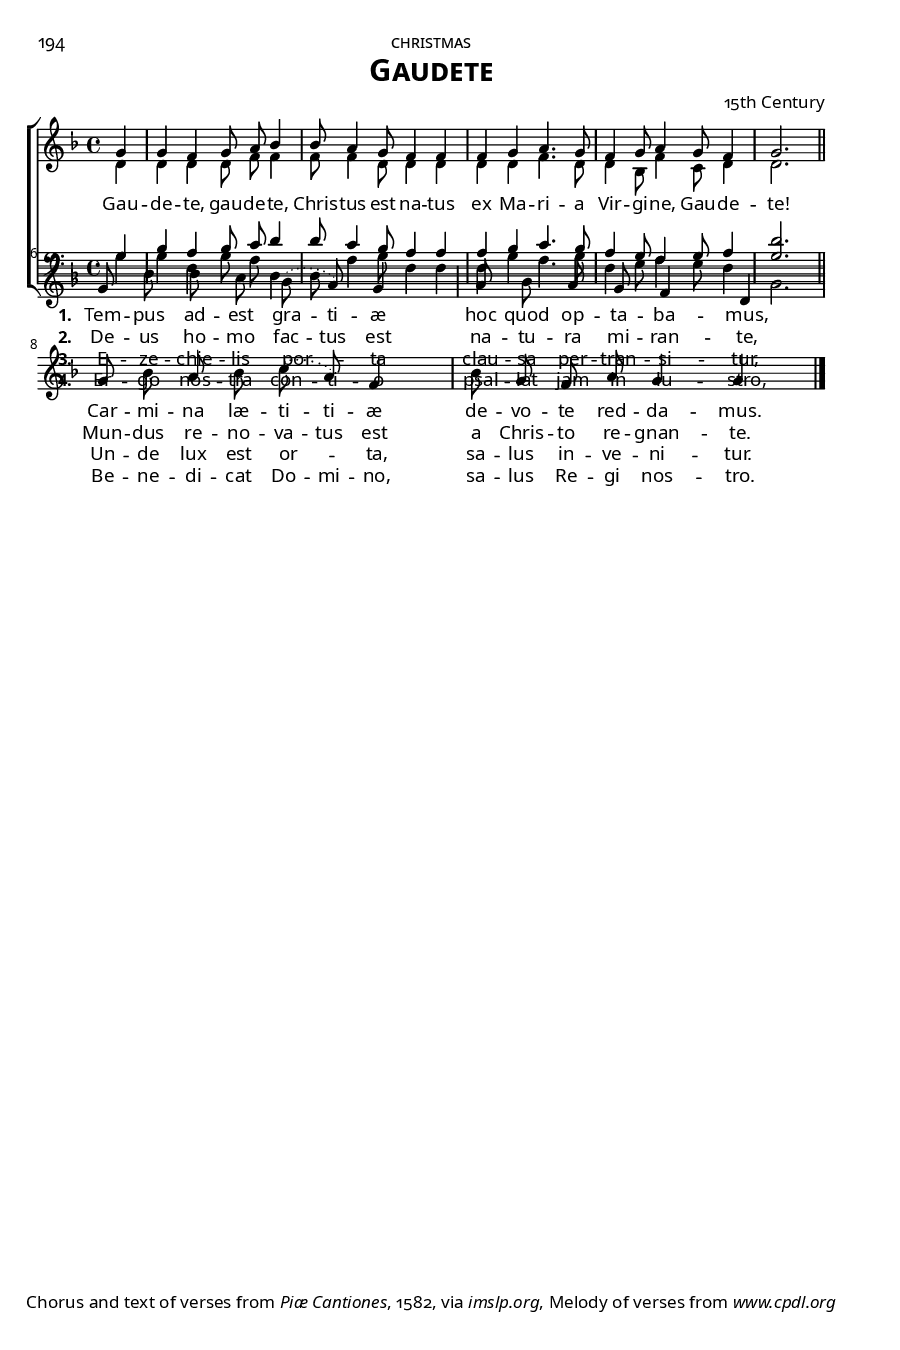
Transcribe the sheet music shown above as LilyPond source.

\version "2.14.2"
\include "util.ly"
\header {
    title = \markup{\override #'(font-name . "Garamond Premier Pro Semibold"){ \abs-fontsize #15 \smallCapsOldStyle"Gaudete"}}
    composer = \markup\oldStyleNum"15th Century"
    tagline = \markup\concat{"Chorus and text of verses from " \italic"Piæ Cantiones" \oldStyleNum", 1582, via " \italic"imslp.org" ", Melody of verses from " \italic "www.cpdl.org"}
  }\paper {
  print-all-headers = ##f
  paper-height = 9\in
  paper-width = 6\in
  indent = 0\in
  %system-system-spacing = #'((basic-distance . 10) (padding . 0))
  system-system-spacing =
    #'((basic-distance . 0)
       (minimum-distance . 0)
       (padding . -5)
       (stretchability . 100))
  ragged-last-bottom = ##t
  ragged-bottom = ##f
  two-sided = ##t
  inner-margin = 0.5\in
  outer-margin = 0.25\in
  top-margin = 0.25\in
  bottom-margin = 0.25\in
  first-page-number = #194
  print-first-page-number = ##t
  headerLine = \markup{\override #'(font-name . "Garamond Premier Pro") \smallCapsOldStyle"christmas"}
  oddHeaderMarkup = \markup\fill-line{
     \override #'(font-name . "Garamond Premier Pro")\abs-fontsize #8.5
     \combine 
        \fill-line{"" \on-the-fly #print-page-number-check-first
        \oldStylePageNum""
        }
        \fill-line{\headerLine}
  }
  evenHeaderMarkup = \markup {
     \override #'(font-name . "Garamond Premier Pro")\abs-fontsize #8.5
     \combine
        \on-the-fly #print-page-number-check-first
        \oldStylePageNum""
        \fill-line{\headerLine}
  }
}
#(set-global-staff-size 15) \paper{ #(define fonts (make-pango-font-tree "GoudyOlSt BT" "Garamond Premier Pro" "Garamond Premier Pro" (/ 15 20))) }
global = {
  \key f\major
  \time 4/4
  \autoBeamOff
}

sopMusic = \relative c'' {
  \partial 4 g4 |
  g f g8 a bes4 |
  bes8 a4 g8 f4 f |
  
  f g a4. g8 |
  f4 g8 a4 g8 f4 |
  \partial 2. g2. \bar "||" \break
}

verseMusic = \relative c'' {
  
}
sopWords = \lyricmode {
  
}

altoMusic = \relative c' {
  d4 |
  d d d8 f f4 |
  f8 f4 d8 d4 d |
  
  d d f4. d8 |
  d4 bes8 f'4 c8 d4 |
  d2.
  
  \slurDotted \oneVoice
  g8 d' d c bes( a) g4 |
  a8 bes a g f4 d |
  
  g8 bes a bes c( a) f4 |
  bes8 g f a g4 g \bar "|."
}
altoWords = \lyricmode {
  \dropLyricsV
  Gau -- de -- te, gau -- de -- te,
  Chris -- tus est na -- tus
  ex Ma -- ri -- a Vir -- gi -- ne, Gau -- de -- te!
  
  \dropLyricsIV
  \set stanza = #"1. "
  \set ignoreMelismata = ##t
  Tem -- pus ad -- est gra -- ti -- æ
  hoc quod op -- ta -- ba -- mus,
  Car -- mi -- na læ -- ti -- ti -- æ
  de -- vo -- te red -- da -- mus.
}
altoWordsII = \lyricmode {
  \dropLyricsIV
%\markup\italic
  \repeat unfold 21 {\skip1}
  \set stanza = #"2. "
  \set ignoreMelismata = ##t
  De -- us ho -- mo fac -- tus est
  na -- tu -- ra mi -- ran -- te,
  Mun -- dus re -- no -- va -- tus est
  a Chris -- to re -- gnan -- te.
}
altoWordsIII = \lyricmode {
  \dropLyricsIV
  \repeat unfold 21 {\skip1}
  \set stanza = #"3. "
  E -- ze -- chie -- lis por -- ta
  clau -- sa per -- tran -- si -- tur,
  Un -- de lux est or -- ta,
  sa -- lus in -- ve -- ni -- tur.
}
altoWordsIV = \lyricmode {
  \dropLyricsIV
  \repeat unfold 21 {\skip1}
  \set stanza = #"4. "
  \set ignoreMelismata = ##t
  Er -- go nos -- tra con -- ti -- o
  psal -- lat jam in lu -- stro,
  Be -- ne -- di -- cat Do -- mi -- no,
  sa -- lus Re -- gi nos -- tro.
}
altoWordsV = \lyricmode {
  \set stanza = #"5. "
  \set ignoreMelismata = ##t
}
altoWordsVI = \lyricmode {
  \set stanza = #"6. "
  \set ignoreMelismata = ##t
}
tenorMusic = \relative c' {
  g4 |
  bes a bes8 c d4 |
  d8 c4 bes8 a4 a |
  
  a bes c4. bes8 |
  a4 g8 f4 g8 a4 |
  <g d'>2.
}
tenorWords = \lyricmode {

}

bassMusic = \relative c {
  g'4 |
  g d g8 f bes,4 |
  bes8 f'4 g8 d4 d |
  
  d g f4. g8 |
  d4 e8 f4 e8 d4 |
  g,2.
}
bassWords = \lyricmode {

}

pianoRH = \relative c' {
  
}
pianoLH = \relative c' {
  
}

\score {
  <<
   \new ChoirStaff <<
%    \new Lyrics = sopranos \with { \override VerticalAxisGroup #'nonstaff-relatedstaff-spacing = #'((basic-distance . 1)) }
    \new Staff = women <<
      \new Voice = "sopranos" { \voiceOne << \global \sopMusic >> }
      \new Voice = "altos" { \voiceTwo << \global \altoMusic >> }
    >>
    \new Lyrics \with { alignAboveContext = #"women" \override VerticalAxisGroup #'nonstaff-relatedstaff-spacing = #'((basic-distance . 1))} \lyricsto "sopranos" \sopWords
     \new Lyrics = "altosVI"  \with { alignBelowContext = #"women" \override VerticalAxisGroup #'nonstaff-relatedstaff-spacing = #'((basic-distance . 1))} \lyricsto "altos" \altoWordsVI
    \new Lyrics = "altosV"  \with { alignBelowContext = #"women" \override VerticalAxisGroup #'nonstaff-relatedstaff-spacing = #'((basic-distance . 1))} \lyricsto "altos" \altoWordsV
    \new Lyrics = "altosIV"  \with { alignBelowContext = #"women" \override VerticalAxisGroup #'nonstaff-relatedstaff-spacing = #'((basic-distance . 1))} \lyricsto "altos" \altoWordsIV
    \new Lyrics = "altosIII"  \with { alignBelowContext = #"women" \override VerticalAxisGroup #'nonstaff-relatedstaff-spacing = #'((basic-distance . 1))} \lyricsto "altos" \altoWordsIII
    \new Lyrics = "altosII"  \with { alignBelowContext = #"women" \override VerticalAxisGroup #'nonstaff-relatedstaff-spacing = #'((basic-distance . 1))} \lyricsto "altos" \altoWordsII
    \new Lyrics = "altos"  \with { alignBelowContext = #"women" \override VerticalAxisGroup #'nonstaff-relatedstaff-spacing = #'((basic-distance . 1))} \lyricsto "altos" \altoWords
   \new Staff = men <<
      \clef bass
      \new Voice = "tenors" { \voiceOne << \global \tenorMusic >> }
      \new Voice = "basses" { \voiceTwo << \global \bassMusic >> }
    >>
    \new Lyrics \with { alignAboveContext = #"men" \override VerticalAxisGroup #'nonstaff-relatedstaff-spacing = #'((basic-distance . 1)) } \lyricsto "tenors" \tenorWords
    \new Lyrics \with { alignBelowContext = #"men" \override VerticalAxisGroup #'nonstaff-relatedstaff-spacing = #'((basic-distance . 1)) } \lyricsto "basses" \bassWords
  >>
%    \new PianoStaff << \new Staff { \new Voice { \pianoRH } } \new Staff { \clef "bass" \pianoLH } >>
  >>
  \layout {
%6x9 \context {\Lyrics\override LyricText #'font-size = #1.1 }
%6.14 \context {\Lyrics\override LyricText #'font-size = #0.6 }
    #(define fonts (make-pango-font-tree "GoudyOlSt BT" "Garamond Premier Pro" "Garamond Premier Pro" (/ 14.7 20)))
    \context {
      \Score
      %\override SpacingSpanner #'base-shortest-duration = #(ly:make-moment 1 8)
      %\override SpacingSpanner #'common-shortest-duration = #(ly:make-moment 1 4)
    }
    \context {
      % Remove all empty staves
      % \Staff \RemoveEmptyStaves \override VerticalAxisGroup #'remove-first = ##t
    }
    \context {
      \Lyrics
      \override LyricText #'X-offset = #center-on-word
    }
  }
  
  \midi {
    \tempo 4 = 90
    \set Staff.midiInstrument = "flute"
  
    \context {
      \Voice
      \remove "Dynamic_performer"
    }
  }
}
